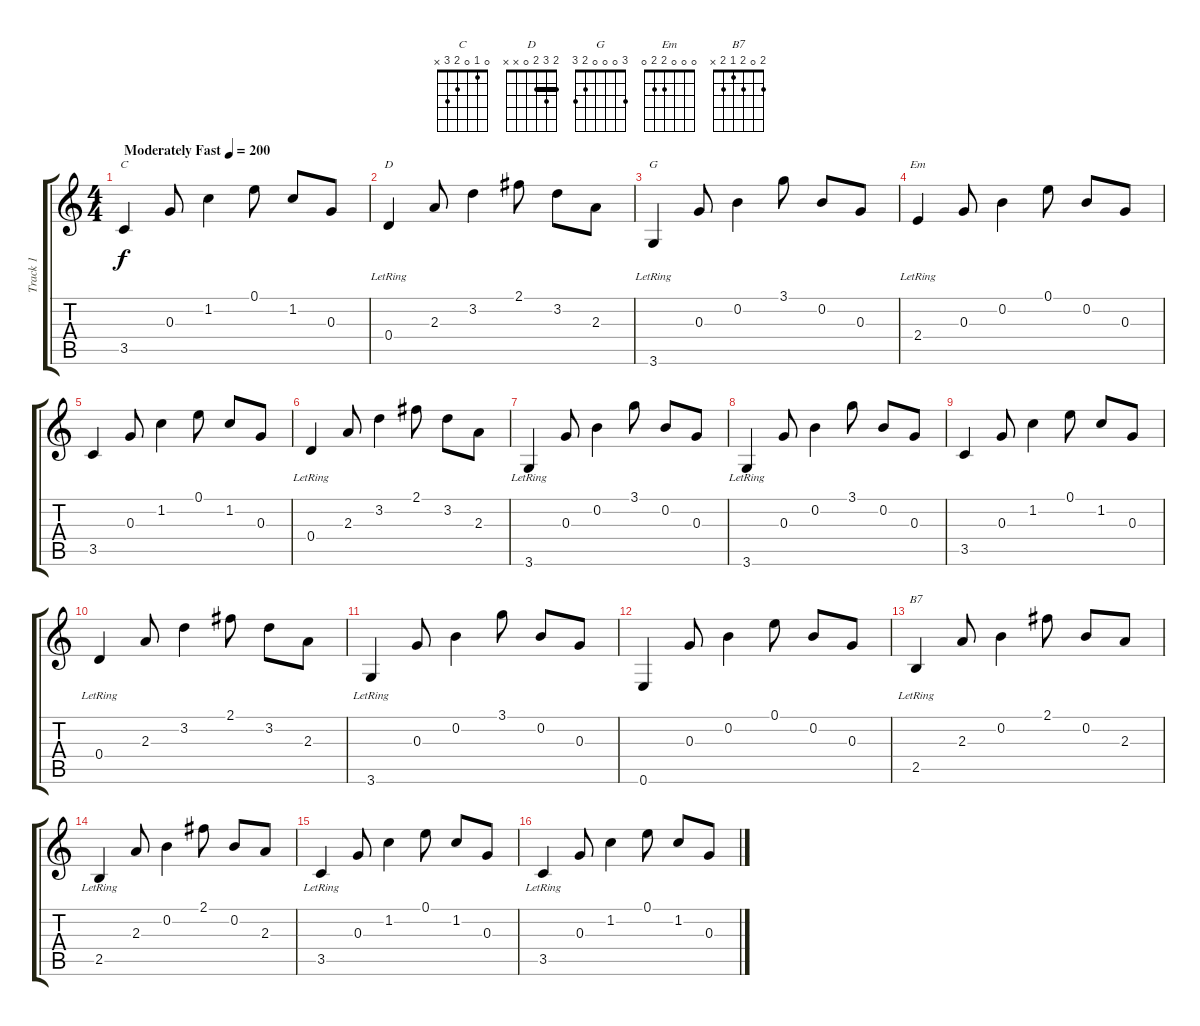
\track ("Track 1" "Track 1") {instrument acousticguitarnylon}
\staff {score tabs}
\tuning (E4 B3 G3 D3 A2 E2) {hide}
\chord ("C" 0 1 0 2 3 x)
\chord ("D" 2 3 2 0 x x) {barre 2}
\chord ("G" 3 0 0 0 2 3)
\chord ("Em" 0 0 0 2 2 0)
\chord ("B7" 2 0 2 1 2 x)
\ts (4 4)
\tempo (200 "Moderately Fast")
\clef g2
\ks c
3.5.4{ch "C" dy f instrument acousticguitarnylon} 0.3.8 1.2.4 0.1.8 1.2.8 0.3.8 |
0.4{lr}.4{ch "D"} 2.3.8 3.2.4 2.1.8 3.2.8 2.3.8 |
3.6{lr}.4{ch "G"} 0.3.8 0.2.4 3.1.8 0.2.8 0.3.8 |
2.4{lr}.4{ch "Em"} 0.3.8 0.2.4 0.1.8 0.2.8 0.3.8 |
3.5.4 0.3.8 1.2.4 0.1.8 1.2.8 0.3.8 |
0.4{lr}.4 2.3.8 3.2.4 2.1.8 3.2.8 2.3.8 |
3.6{lr}.4 0.3.8 0.2.4 3.1.8 0.2.8 0.3.8 |
3.6{lr}.4 0.3.8 0.2.4 3.1.8 0.2.8 0.3.8 |
3.5.4 0.3.8 1.2.4 0.1.8 1.2.8 0.3.8 |
0.4{lr}.4 2.3.8 3.2.4 2.1.8 3.2.8 2.3.8 |
3.6{lr}.4 0.3.8 0.2.4 3.1.8 0.2.8 0.3.8 |
0.6.4 0.3.8 0.2.4 0.1.8 0.2.8 0.3.8 |
2.5{lr}.4{ch "B7"} 2.3.8 0.2.4 2.1.8 0.2.8 2.3.8 |
2.5{lr}.4 2.3.8 0.2.4 2.1.8 0.2.8 2.3.8 |
3.5{lr}.4 0.3.8 1.2.4 0.1.8 1.2.8 0.3.8 |
3.5{lr}.4 0.3.8 1.2.4 0.1.8 1.2.8 0.3.8
